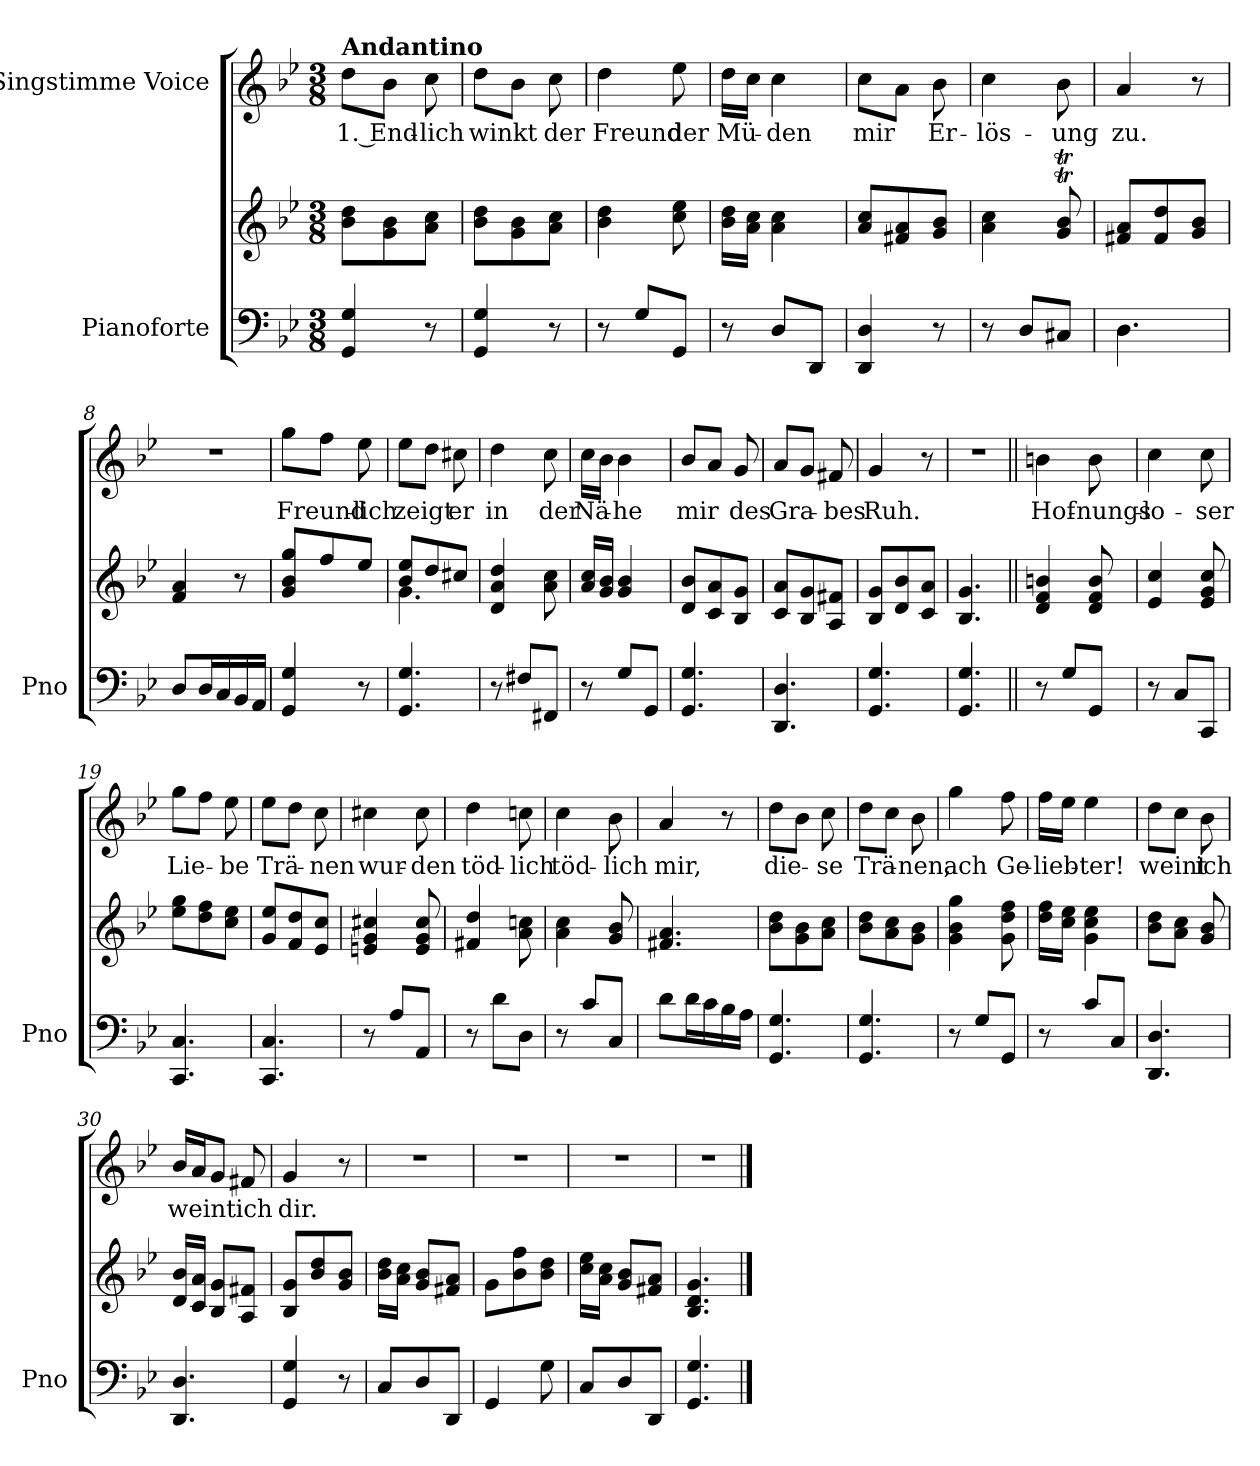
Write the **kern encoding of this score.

**kern	**kern	**kern	**text
*part2	*part2	*part1	*part1
*staff3	*staff2	*staff1	*staff1
*I"Pianoforte	*	*I"Singstimme Voice	*
*I'Pno	*	*	*
*clefF4	*clefG2	*clefG2	*
*k[b-e-]	*k[b-e-]	*k[b-e-]	*
*M3/8	*M3/8	*M3/8	*
=1	=1	=1	=1
!	!	!LO:TX:a:B:t=Andantino	!
4GG/ 4G/	8b-\ 8dd\L	8dd\L	1. End-
.	8g\ 8b-\	8b-\J	.
8r	8a\ 8cc\J	8cc\	-lich
=2	=2	=2	=2
4GG/ 4G/	8b-\ 8dd\L	8dd\L	winkt
.	8g\ 8b-\	8b-\J	.
8r	8a\ 8cc\J	8cc\	der
=3	=3	=3	=3
8r	4b-\ 4dd\	4dd\	Freund
8G\L	.	.	.
8GG/J	8cc\ 8ee-\	8ee-\	der
=4	=4	=4	=4
8r	16b-\ 16dd\LL	16dd\LL	Mü-
.	16a\ 16cc\JJ	16cc\JJ	.
8D/L	4a\ 4cc\	4cc\	-den
8DD/J	.	.	.
=5	=5	=5	=5
4DD/ 4D/	8a/ 8cc/L	8cc\L	mir
.	8f#X/ 8a/	8a\J	.
8r	8g/ 8b-/J	8b-\	Er-
=6	=6	=6	=6
8r	4a\ 4cc\	4cc\	-lös-
8D/L	.	.	.
8C#X/J	8g/T 8b-/T	8b-\	-ung
=7	=7	=7	=7
4.D\	8f#X/ 8a/L	4a/	zu.
.	8f#/ 8dd/	.	.
.	8g/ 8b-/J	8r	.
=8	=8	=8	=8
8D/L	4f/ 4a/	4.r	.
16D/L	.	.	.
16C/	.	.	.
16BB-/	8r	.	.
16AA/JJ	.	.	.
=9	=9	=9	=9
*	*^	*	*
4GG/ 4G/	8g/ 8b-/ 8gg/L	4ryy	8gg\L	Freund-
.	8ff/	.	8ff\J	.
8r	8ee-/J	8ryy	8ee-\	-lich
=10	=10	=10	=10	=10
4.GG/ 4.G/	8b-/ 8ee-/L	4.g\	8ee-\L	zeigt
.	8dd/	.	8dd\J	.
.	8cc#X/J	.	8cc#X\	er
*	*v	*v	*	*
=11	=11	=11	=11
8r	4d/ 4a/ 4dd/	4dd\	in
8F#X\L	.	.	.
8FF#X/J	8a\ 8cc\	8cc\	der
=12	=12	=12	=12
8r	16a/ 16cc/LL	16cc\LL	Nä-
.	16g/ 16b-/JJ	16b-\JJ	.
8G\L	4g/ 4b-/	4b-\	-he
8GG/J	.	.	.
=13	=13	=13	=13
4.GG/ 4.G/	8d/ 8b-/L	8b-/L	mir
.	8c/ 8a/	8a/J	.
.	8B-/ 8g/J	8g/	des
=14	=14	=14	=14
4.DD/ 4.D/	8c/ 8a/L	8a/L	Gra-
.	8B-/ 8g/	8g/J	.
.	8A/ 8f#X/J	8f#X/	-bes
=15	=15	=15	=15
4.GG/ 4.G/	8B-/ 8g/L	4g/	Ruh.
.	8d/ 8b-/	.	.
.	8c/ 8a/J	8r	.
=16	=16	=16	=16
4.GG/ 4.G/	4.B-/ 4.g/	4.r	.
=17||	=17||	=17||	=17||
8r	4d/ 4f/ 4bn/	4bn\	Hof-
8G\L	.	.	.
8GG/J	8d/ 8f/ 8b/	8b\	-nungs-
=18	=18	=18	=18
8r	4e-/ 4cc/	4cc\	-lo-
8C/L	.	.	.
8CC/J	8e-/ 8g/ 8cc/	8cc\	-ser
=19	=19	=19	=19
4.CC/ 4.C/	8ee-\ 8gg\L	8gg\L	Lie-
.	8dd\ 8ff\	8ff\J	.
.	8cc\ 8ee-\J	8ee-\	-be
=20	=20	=20	=20
4.CC/ 4.C/	8g/ 8ee-/L	8ee-\L	Trä-
.	8f/ 8dd/	8dd\J	.
.	8e-/ 8cc/J	8cc\	-nen
=21	=21	=21	=21
8r	4en/ 4g/ 4cc#X/	4cc#X\	wur-
8A\L	.	.	.
8AA/J	8e/ 8g/ 8cc#/	8cc#\	-den
=22	=22	=22	=22
8r	4f#X/ 4dd/	4dd\	töd-
8d\L	.	.	.
8D\J	8a\ 8ccn\	8ccn\	-lich
=23	=23	=23	=23
8r	4a\ 4cc\	4cc\	töd-
8c\L	.	.	.
8C/J	8g/ 8b-/	8b-\	-lich
=24	=24	=24	=24
8d\L	4.f#X/ 4.a/	4a/	mir,
16d\L	.	.	.
16c\	.	.	.
16B-\	.	8r	.
16A\JJ	.	.	.
=25	=25	=25	=25
4.GG/ 4.G/	8b-\ 8dd\L	8dd\L	die-
.	8g\ 8b-\	8b-\J	.
.	8a\ 8cc\J	8cc\	-se
=26	=26	=26	=26
4.GG/ 4.G/	8b-\ 8dd\L	8dd\L	Trä-
.	8a\ 8cc\	8cc\J	.
.	8g\ 8b-\J	8b-\	-nen,
=27	=27	=27	=27
8r	4g\ 4b-\ 4gg\	4gg\	ach
8G\L	.	.	.
8GG/J	8g\ 8dd\ 8ff\	8ff\	Ge-
=28	=28	=28	=28
8r	16dd\ 16ff\LL	16ff\LL	-lieb-
.	16cc\ 16ee-\JJ	16ee-\JJ	.
8c\L	4g\ 4cc\ 4ee-\	4ee-\	-ter!
8C/J	.	.	.
=29	=29	=29	=29
4.DD/ 4.D/	8b-\ 8dd\L	8dd\L	weint
.	8a\ 8cc\J	8cc\J	.
.	8g/ 8b-/	8b-\	ich
=30	=30	=30	=30
4.DD/ 4.D/	16d/ 16b-/LL	16b-/LL	weint
.	16c/ 16a/JJ	16a/J	.
.	8B-/ 8g/L	8g/J	.
.	8A/ 8f#X/J	8f#X/	ich
=31	=31	=31	=31
4GG/ 4G/	8B-/ 8g/L	4g/	dir.
.	8b-/ 8dd/	.	.
8r	8g/ 8b-/J	8r	.
=32	=32	=32	=32
8C/L	16b-\ 16dd\LL	4.r	.
.	16a\ 16cc\JJ	.	.
8D/	8g/ 8b-/L	.	.
8DD/J	8f#X/ 8a/J	.	.
=33	=33	=33	=33
4GG/	8g\L	4.r	.
.	8b-\ 8ff\	.	.
8G\	8b-\ 8dd\J	.	.
=34	=34	=34	=34
8C/L	16cc\ 16ee-\LL	4.r	.
.	16a\ 16cc\JJ	.	.
8D/	8g/ 8b-/L	.	.
8DD/J	8f#X/ 8a/J	.	.
=35	=35	=35	=35
4.GG/ 4.G/	4.B-/ 4.d/ 4.g/	4.r	.
==	==	==	==
*-	*-	*-	*-
